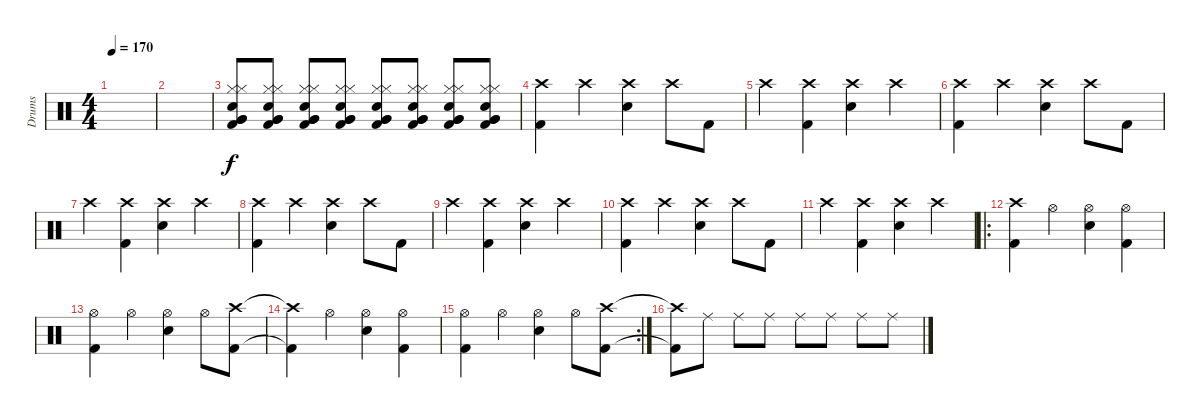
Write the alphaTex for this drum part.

\track ("Drums" "Drums") {instrument percussion}
\staff {score}
\articulation defaults
\ts (4 4)
\tempo 170
\clef neutral
\ks c
|
|
("Very Low Tom (hit)" "Very Low Tom (hit)" "Hi-Hat (closed)" "Hi-Hat (closed)" "Snare (hit) 2" "Kick (hit) 2").8 ("Very Low Tom (hit)" "Very Low Tom (hit)" "Hi-Hat (closed)" "Hi-Hat (closed)" "Snare (hit) 2" "Kick (hit) 2").8 ("Very Low Tom (hit)" "Very Low Tom (hit)" "Hi-Hat (closed)" "Hi-Hat (closed)" "Snare (hit) 2" "Kick (hit) 2").8 ("Very Low Tom (hit)" "Very Low Tom (hit)" "Hi-Hat (closed)" "Hi-Hat (closed)" "Snare (hit) 2" "Kick (hit) 2").8 ("Very Low Tom (hit)" "Very Low Tom (hit)" "Hi-Hat (closed)" "Hi-Hat (closed)" "Snare (hit) 2" "Kick (hit) 2").8 ("Very Low Tom (hit)" "Very Low Tom (hit)" "Hi-Hat (closed)" "Hi-Hat (closed)" "Snare (hit) 2" "Kick (hit) 2").8 ("Very Low Tom (hit)" "Very Low Tom (hit)" "Hi-Hat (closed)" "Hi-Hat (closed)" "Snare (hit) 2" "Kick (hit) 2").8 ("Very Low Tom (hit)" "Very Low Tom (hit)" "Hi-Hat (closed)" "Hi-Hat (closed)" "Snare (hit) 2" "Kick (hit) 2").8 |
("Crash high (hit)" "Kick (hit) 2").4 "Crash high (hit)".4 ("Crash high (hit)" "Electric Snare (hit)").4 "Crash high (hit)".8 "Kick (hit) 2".8 |
"Crash high (hit)".4 ("Crash high (hit)" "Kick (hit) 2").4 ("Crash high (hit)" "Electric Snare (hit)").4 "Crash high (hit)".4 |
("Crash high (hit)" "Kick (hit) 2").4 "Crash high (hit)".4 ("Crash high (hit)" "Electric Snare (hit)").4 "Crash high (hit)".8 "Kick (hit) 2".8 |
"Crash high (hit)".4 ("Crash high (hit)" "Kick (hit) 2").4 ("Crash high (hit)" "Electric Snare (hit)").4 "Crash high (hit)".4 |
("Crash high (hit)" "Kick (hit) 2").4 "Crash high (hit)".4 ("Crash high (hit)" "Electric Snare (hit)").4 "Crash high (hit)".8 "Kick (hit) 2".8 |
"Crash high (hit)".4 ("Crash high (hit)" "Kick (hit) 2").4 ("Crash high (hit)" "Electric Snare (hit)").4 "Crash high (hit)".4 |
("Crash high (hit)" "Kick (hit) 2").4 "Crash high (hit)".4 ("Crash high (hit)" "Electric Snare (hit)").4 "Crash high (hit)".8 "Kick (hit) 2".8 |
"Crash high (hit)".4 ("Crash high (hit)" "Kick (hit) 2").4 ("Crash high (hit)" "Electric Snare (hit)").4 "Crash high (hit)".4 |
\ro
("Crash high (hit)" "Kick (hit) 2").4 "Hi-Hat (open)".4 ("Hi-Hat (open)" "Electric Snare (hit)").4 ("Hi-Hat (open)" "Kick (hit) 2").4 |
("Hi-Hat (open)" "Kick (hit) 2").4 "Hi-Hat (open)".4 ("Hi-Hat (open)" "Electric Snare (hit)").4 "Hi-Hat (open)".8 ("Crash high (hit)" "Kick (hit) 2").8 |
("Crash high (hit)"{t} "Kick (hit) 2"{t}).4 "Hi-Hat (open)".4 ("Hi-Hat (open)" "Electric Snare (hit)").4 ("Hi-Hat (open)" "Kick (hit) 2").4 |
\rc 2
("Hi-Hat (open)" "Kick (hit) 2").4 "Hi-Hat (open)".4 ("Hi-Hat (open)" "Electric Snare (hit)").4 "Hi-Hat (open)".8 ("Crash high (hit)" "Kick (hit) 2").8 |
("Crash high (hit)"{t} "Kick (hit) 2"{t}).8 "Ride (middle)".8 "Ride (middle)".8 "Ride (middle)".8 "Ride (middle)".8 "Ride (middle)".8 "Ride (middle)".8 "Ride (middle)".8
